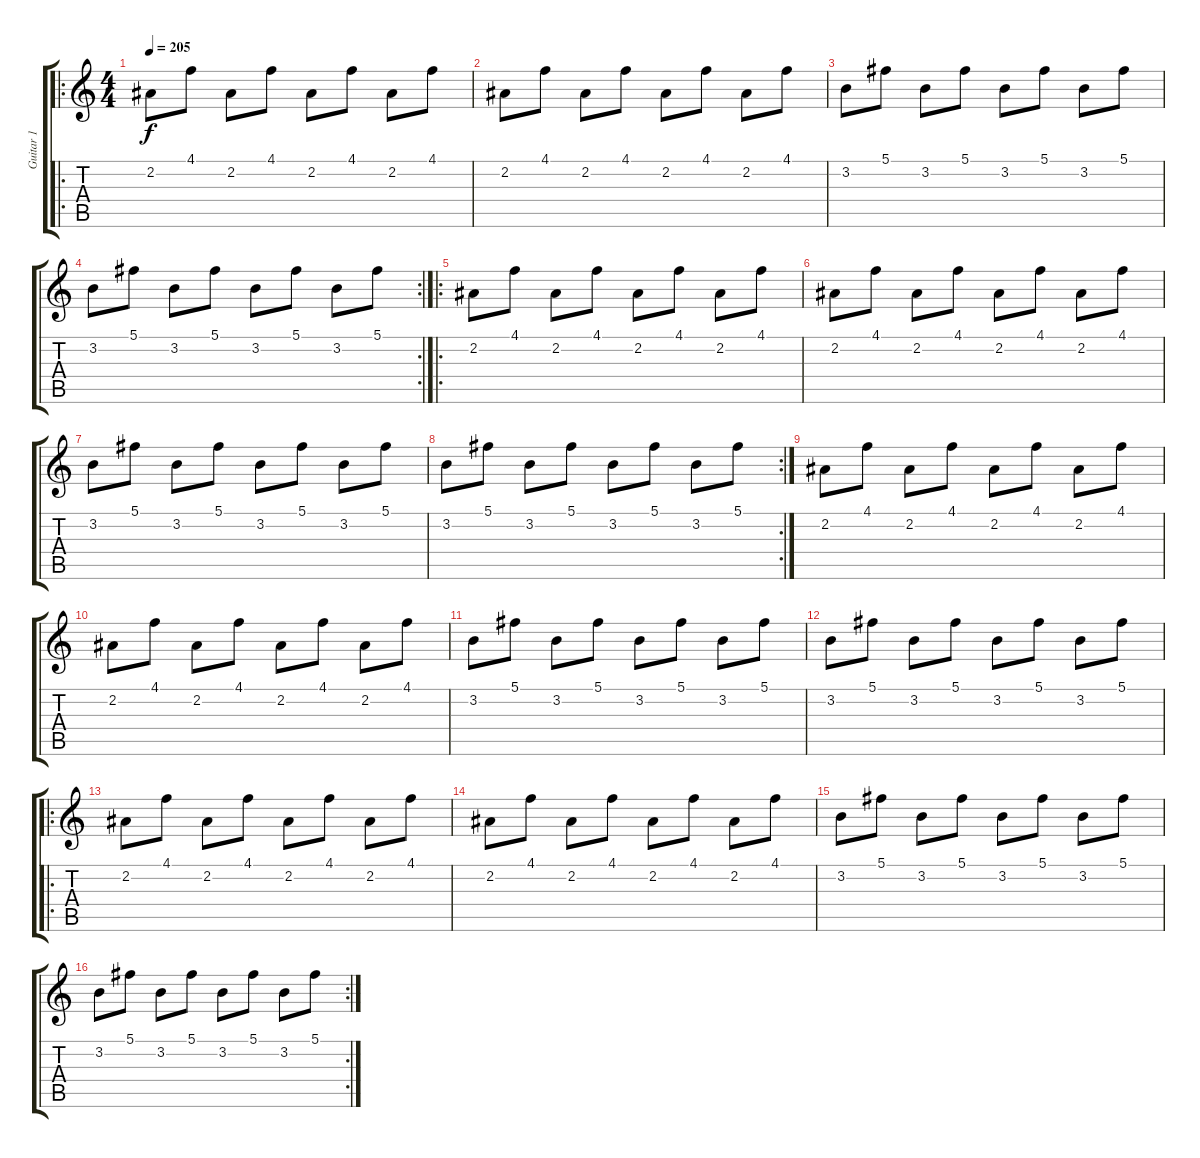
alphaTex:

\track ("Guitar 1" "Guitar 1") {instrument distortionguitar}
\staff {score tabs}
\tuning (Db4 Ab3 E3 B2 Gb2 B1) {hide}
\ro
\ts (4 4)
\tempo 205
\clef g2
\ks c
2.2.8{dy f instrument distortionguitar} 4.1.8 2.2.8 4.1.8 2.2.8 4.1.8 2.2.8 4.1.8 |
2.2.8 4.1.8 2.2.8 4.1.8 2.2.8 4.1.8 2.2.8 4.1.8 |
3.2.8 5.1.8 3.2.8 5.1.8 3.2.8 5.1.8 3.2.8 5.1.8 |
\rc 2
3.2.8 5.1.8 3.2.8 5.1.8 3.2.8 5.1.8 3.2.8 5.1.8 |
\ro
2.2.8 4.1.8 2.2.8 4.1.8 2.2.8 4.1.8 2.2.8 4.1.8 |
2.2.8 4.1.8 2.2.8 4.1.8 2.2.8 4.1.8 2.2.8 4.1.8 |
3.2.8 5.1.8 3.2.8 5.1.8 3.2.8 5.1.8 3.2.8 5.1.8 |
\rc 2
3.2.8 5.1.8 3.2.8 5.1.8 3.2.8 5.1.8 3.2.8 5.1.8 |
2.2.8 4.1.8 2.2.8 4.1.8 2.2.8 4.1.8 2.2.8 4.1.8 |
2.2.8 4.1.8 2.2.8 4.1.8 2.2.8 4.1.8 2.2.8 4.1.8 |
3.2.8 5.1.8 3.2.8 5.1.8 3.2.8 5.1.8 3.2.8 5.1.8 |
3.2.8 5.1.8 3.2.8 5.1.8 3.2.8 5.1.8 3.2.8 5.1.8 |
\ro
2.2.8 4.1.8 2.2.8 4.1.8 2.2.8 4.1.8 2.2.8 4.1.8 |
2.2.8 4.1.8 2.2.8 4.1.8 2.2.8 4.1.8 2.2.8 4.1.8 |
3.2.8 5.1.8 3.2.8 5.1.8 3.2.8 5.1.8 3.2.8 5.1.8 |
\rc 2
3.2.8 5.1.8 3.2.8 5.1.8 3.2.8 5.1.8 3.2.8 5.1.8
